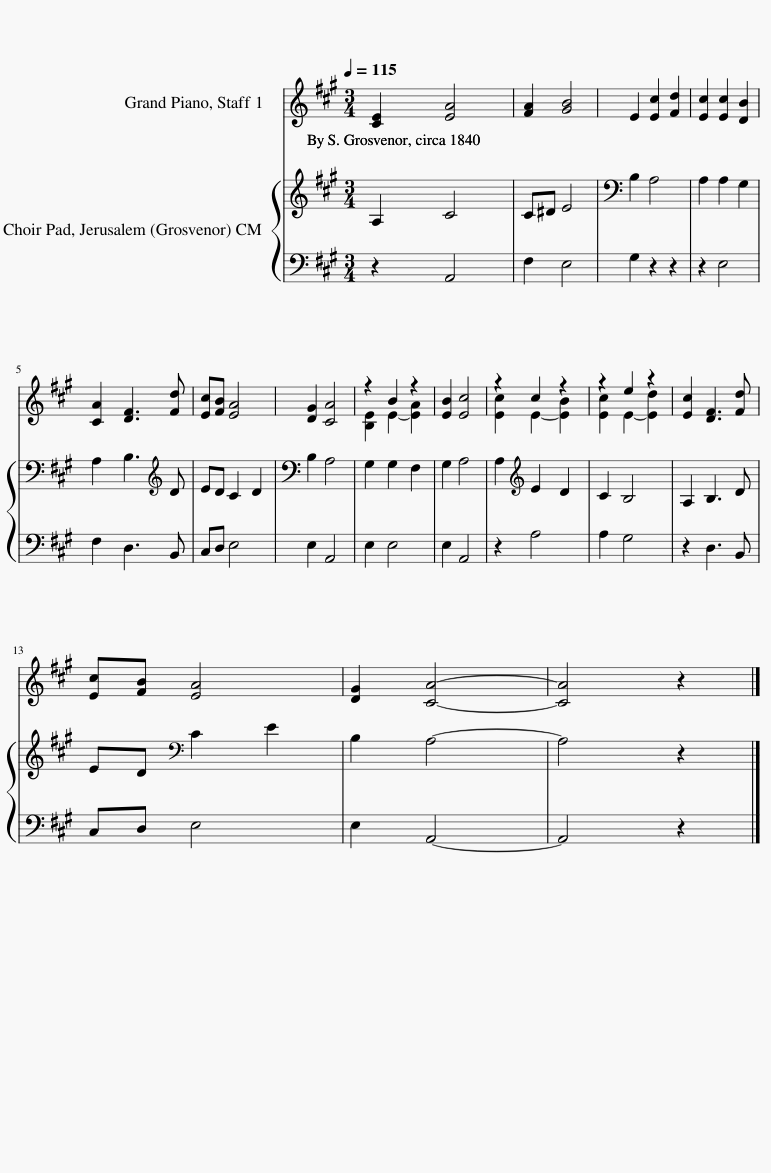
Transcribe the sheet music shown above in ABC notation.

X:1
%%score ( 1 2 ) { 3 | 4 }
L:1/8
Q:1/4=115
M:3/4
I:linebreak $
K:A
V:1 treble
V:2 treble
V:3 treble
V:4 bass
V:1
 [CE]2 [EA]4 | [FA]2 [GB]4 | E2 [Ec]2 [Fd]2 | [Ec]2 [Ec]2 [DB]2 |$ [CA]2 [DF]3 [Fd] | %5
 [Ec][FB] [EA]4 | [DG]2 [CA]4 | z2 B2 z2 | [EB]2 [Ec]4 | z2 c2 z2 | %10
 z2 e2 z2 | [Ec]2 [DF]3 [Fd] |$ [Ec][FB] [EA]4 | [DG]2 [CA]4- | [CA]4 z2 |] %15
V:2
 x6 | x6 | x6 | x6 |$ x6 | %5
 x6 | x6 | [B,E]2 E2- [EA]2 | x6 | [Ec]2 E2- [EB]2 | %10
 [Ec]2 E2- [Ed]2 | x6 |$ x6 | x6 | x6 |] %15
V:3
 A,2 C4 | C^D E4 | B,2 A,4 | A,2 A,2 G,2 |$ A,2 B,3[K:treble] D | %5
 ED C2 D2 | B,2 A,4 | G,2 G,2 F,2 | G,2 A,4 | A,2[K:treble] E2 D2 | %10
 C2 B,4 | A,2 B,3 D |$ ED[K:bass] C2 E2 | B,2 A,4- | A,4 z2 |] %15
V:4
 z2 A,,4 | F,2 E,4 | G,2 z2 z2 | z2 E,4 |$ F,2 D,3 B,, | %5
 C,D, E,4 | E,2 A,,4 | E,2 E,4 | E,2 A,,4 | z2 A,4 | %10
 A,2 G,4 | z2 D,3 B,, |$ C,D, E,4 | E,2 A,,4- | A,,4 z2 |] %15
